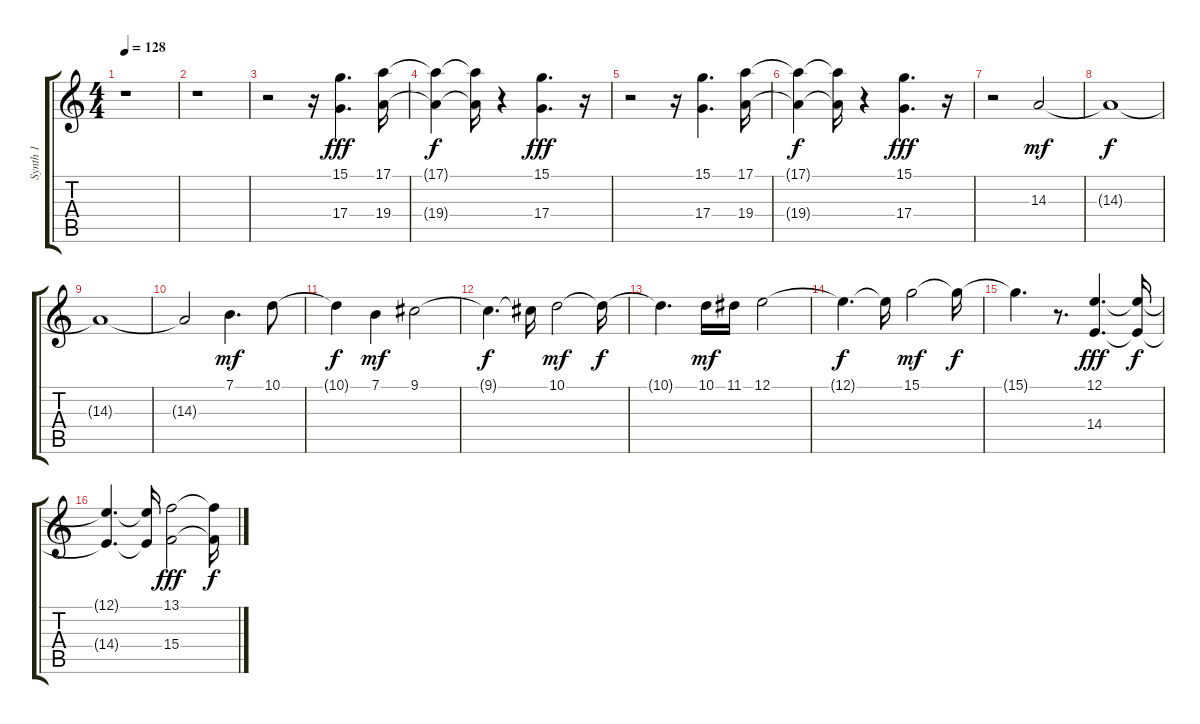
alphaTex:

\track ("Synth 1                             " "Synth 1   ") {instrument pad8sweep}
\staff {score tabs}
\tuning (E4 B3 G3 D3 A2 E2) {hide}
\ts (4 4)
\tempo 128
\clef g2
\ks c
r.1{dy f} |
r.1 |
r.2 r.16 (15.1 17.4).4{d dy fff volume 4 instrument orchestrahit} (17.1 19.4).16{volume 7} |
(17.1{t} 19.4{t}).4{dy f} (17.1{t} 19.4{t}).16 r.4 (15.1 17.4).4{d dy fff volume 4} r.16 |
r.2 r.16 (15.1 17.4).4{d volume 4 instrument orchestrahit} (17.1 19.4).16{volume 7} |
(17.1{t} 19.4{t}).4{dy f} (17.1{t} 19.4{t}).16 r.4 (15.1 17.4).4{d dy fff volume 4} r.16 |
r.2 14.3.2{dy mf volume 9 instrument stringensemble1} |
14.3{t}.1{dy f} |
14.3{t}.1 |
14.3{t}.2 7.1.4{d dy mf} 10.1.8 |
10.1{t}.4{dy f} 7.1.4{dy mf} 9.1.2 |
9.1{t}.4{d dy f} 9.1{t}.16 10.1.2{dy mf} 10.1{t}.16{dy f} |
10.1{t}.4{d} 10.1.16{dy mf} 11.1.16 12.1.2 |
12.1{t}.4{d dy f} 12.1{t}.16 15.1.2{dy mf} 15.1{t}.16{dy f} |
15.1{t}.4{d} r.8{d} (12.1 14.4).4{d dy fff volume 4 instrument orchestrahit} (12.1{t} 14.4{t}).16{dy f} |
(12.1{t} 14.4{t}).4{d} (12.1{t} 14.4{t}).16 (13.1 15.4).2{dy fff volume 7} (13.1{t} 15.4{t}).16{dy f}
